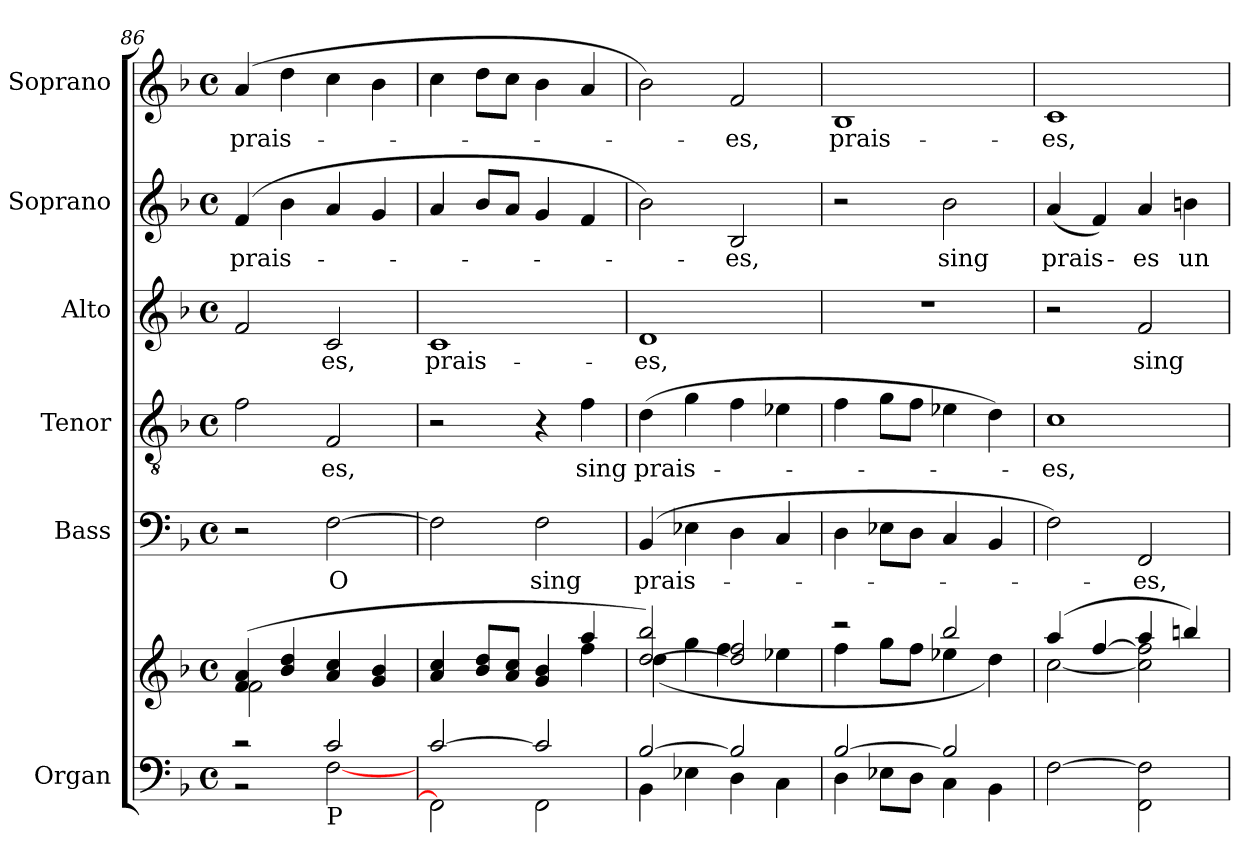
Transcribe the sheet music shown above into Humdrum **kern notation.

**kern	**kern	**kern	**text	**kern	**text	**kern	**text	**kern	**text	**kern	**text
*part6	*part6	*part5	*part5	*part4	*part4	*part3	*part3	*part2	*part2	*part1	*part1
*staff7	*staff6	*staff5	*staff5	*staff4	*staff4	*staff3	*staff3	*staff2	*staff2	*staff1	*staff1
*I"Organ	*	*I"Bass	*	*I"Tenor	*	*I"Alto	*	*I"Soprano	*	*I"Soprano	*
*I'Org.	*	*I'B.	*	*I'T.	*	*I'A.	*	*I'S.	*	*I'S.	*
*clefF4	*clefG2	*clefF4	*	*clefGv2	*	*clefG2	*	*clefG2	*	*clefG2	*
*	*	*	*	*ITrd7c12	*	*	*	*	*	*	*
*k[b-]	*k[b-]	*k[b-]	*	*k[b-]	*	*k[b-]	*	*k[b-]	*	*k[b-]	*
*F:	*F:	*F:	*	*F:	*	*F:	*	*F:	*	*F:	*
*M4/4	*M4/4	*M4/4	*	*M4/4	*	*M4/4	*	*M4/4	*	*M4/4	*
*met(c)	*met(c)	*met(c)	*	*met(c)	*	*met(c)	*	*met(c)	*	*met(c)	*
=86	=86	=86	=86	=86	=86	=86	=86	=86	=86	=86	=86
*^	*^	*	*	*	*	*	*	*	*	*	*
!	!	!	!	!	!	!	!	!	!	!	!LO:LY:b:color=#000000	!	!
!	!	!	!	!	!	!	!	!	!	!	!	!	!LO:LY:b:color=#000000
2r	2r	(4fi/ 4ai	2fi\	2r	.	2Fi\	.	2fi/	.	(4fi/	prais-	(4ai/	prais-
.	.	4b-i/ 4ddi	.	.	.	.	.	.	.	4b-i\	.	4ddi\	.
!	!	!	!	!	!LO:LY:b:color=#000000	!	!	!	!	!	!	!	!
!	!	!	!	!	!	!	!LO:LY:b:color=#000000	!	!	!	!	!	!
!LO:TX:b:t=P	!	!	!	!	!	!	!	!	!	!	!	!	!
!	!	!	!	!	!	!	!	!	!LO:LY:b:color=#000000	!	!	!	!
2ci/	[<2Fi\	4ai/ 4cci	2ryy	[>2Fi\	O	2FFi/	-es,	2ci/	-es,	4ai/	.	4cci\	.
.	.	4gi/ 4b-i	.	.	.	.	.	.	.	4gi/	.	4b-i\	.
=87	=87	=87	=87	=87	=87	=87	=87	=87	=87	=87	=87	=87	=87
!	!	!	!	!	!	!	!	!	!LO:LY:b:color=#000000	!	!	!	!
[>2ci/	2FFi\]	4ai/ 4cci	2.ryy	2Fi\]	.	2r	.	1ci	prais-	4ai/	.	4cci\	.
.	.	8b-i/ 8ddiL	.	.	.	.	.	.	.	8b-i/L	.	8ddi\L	.
.	.	8ai/ 8cciJ	.	.	.	.	.	.	.	8ai/J	.	8cci\J	.
*X8ba	*	*	*	*	*	*	*	*	*	*	*	*	*
!	!	!	!	!	!LO:LY:b:color=#000000	!	!	!	!	!	!	!	!
2ci/]	2FFi\	4gi/ 4b-i	.	2Fi\	sing	4r	.	.	.	4gi/	.	4b-i\	.
*	*	*8ba	*	*	*	*	*	*	*	*	*	*	*
!	!	!	!	!	!	!	!LO:LY:b:color=#000000	!	!	!	!	!	!
.	.	4ai/	4fi\	.	.	4Fi\	sing	.	.	4fi/	.	4ai/	.
!!LO:PB:g=z
=88	=88	=88	=88	=88	=88	=88	=88	=88	=88	=88	=88	=88	=88
!	!	!	!	!	!LO:LY:b:color=#000000	!	!	!	!	!	!	!	!
!	!	!	!	!	!	!	!LO:LY:b:color=#000000	!	!	!	!	!	!
!	!	!	!	!	!	!	!	!	!LO:LY:b:color=#000000	!	!	!	!
[>2B-i/	4BB-i\	[<2di/ 2b-i)	(4di\	(4BB-i/	prais-	(4Di\	prais-	1di	-es,	2b-i\)	.	2b-i\)	.
.	4E-Xi\	.	4gi\	4E-Xi\	.	4Gi\	.	.	.	.	.	.	.
!	!	!	!	!	!	!	!	!	!	!	!LO:LY:b:color=#000000	!	!
!	!	!	!	!	!	!	!	!	!	!	!	!	!LO:LY:b:color=#000000
2B-i/]	4Di\	2di/] 2fi	4fi\	4Di\	.	4Fi\	.	.	.	2B-i/	-es,	2fi/	-es,
.	4Ci\	.	4e-Xi\	4Ci/	.	4E-Xi\	.	.	.	.	.	.	.
=89	=89	=89	=89	=89	=89	=89	=89	=89	=89	=89	=89	=89	=89
!	!	!	!	!	!	!	!	!	!	!	!	!	!LO:LY:b:color=#000000
[>2B-i/	4Di\	2r	4fi\	4Di\	.	4Fi\	.	1r	.	2r	.	1B-i	prais-
.	8E-Xi\L	.	8gi\L	8E-Xi\L	.	8Gi\L	.	.	.	.	.	.	.
.	8Di\J	.	8fi\J	8Di\J	.	8Fi\J	.	.	.	.	.	.	.
!	!	!	!	!	!	!	!	!	!	!	!LO:LY:b:color=#000000	!	!
2B-i/]	4Ci\	2b-i/	4e-Xi\	4Ci/	.	4E-Xi\	.	.	.	2b-i\	sing	.	.
.	4BB-i\	.	4di\)	4BB-i/	.	4Di\)	.	.	.	.	.	.	.
*v	*v	*	*	*	*	*	*	*	*	*	*	*	*
=90	=90	=90	=90	=90	=90	=90	=90	=90	=90	=90	=90	=90
*^	*	*	*	*	*	*	*	*	*	*	*	*
!	!	!	!	!	!	!	!LO:LY:b:color=#000000	!	!	!	!	!	!
*v	*v	*	*	*	*	*	*	*	*	*	*	*	*
*^	*	*	*	*	*	*	*	*	*	*	*	*
!	!	!	!	!	!	!	!	!	!	!	!LO:LY:b:color=#000000	!	!
*v	*v	*	*	*	*	*	*	*	*	*	*	*	*
*^	*	*	*	*	*	*	*	*	*	*	*	*
!	!	!	!	!	!	!	!	!	!	!	!	!	!LO:LY:b:color=#000000
*v	*v	*	*	*	*	*	*	*	*	*	*	*	*
[>2Fi\	(4ai/	[<2ci\	2Fi\)	.	1Ci	-es,	2r	.	(4ai/	prais-	1ci	-es,
.	[<4fi/	.	.	.	.	.	.	.	4fi/)	.	.	.
!	!	!	!	!LO:LY:b:color=#000000	!	!	!	!	!	!	!	!
!	!	!	!	!	!	!	!	!LO:LY:b:color=#000000	!	!	!	!
!	!	!	!	!	!	!	!	!	!	!LO:LY:b:color=#000000	!	!
2FFi\ 2Fi]	4ai/	2ci\] 2fi]	2FFi/	-es,	.	.	2fi/	sing	4ai/	-es	.	.
!	!	!	!	!	!	!	!	!	!	!LO:LY:b:color=#000000	!	!
.	4bni/)	.	.	.	.	.	.	.	4bni\	un-	.	.
*	*v	*v	*	*	*	*	*	*	*	*	*	*
=	=	=	=	=	=	=	=	=	=	=	=
*-	*-	*-	*-	*-	*-	*-	*-	*-	*-	*-	*-
